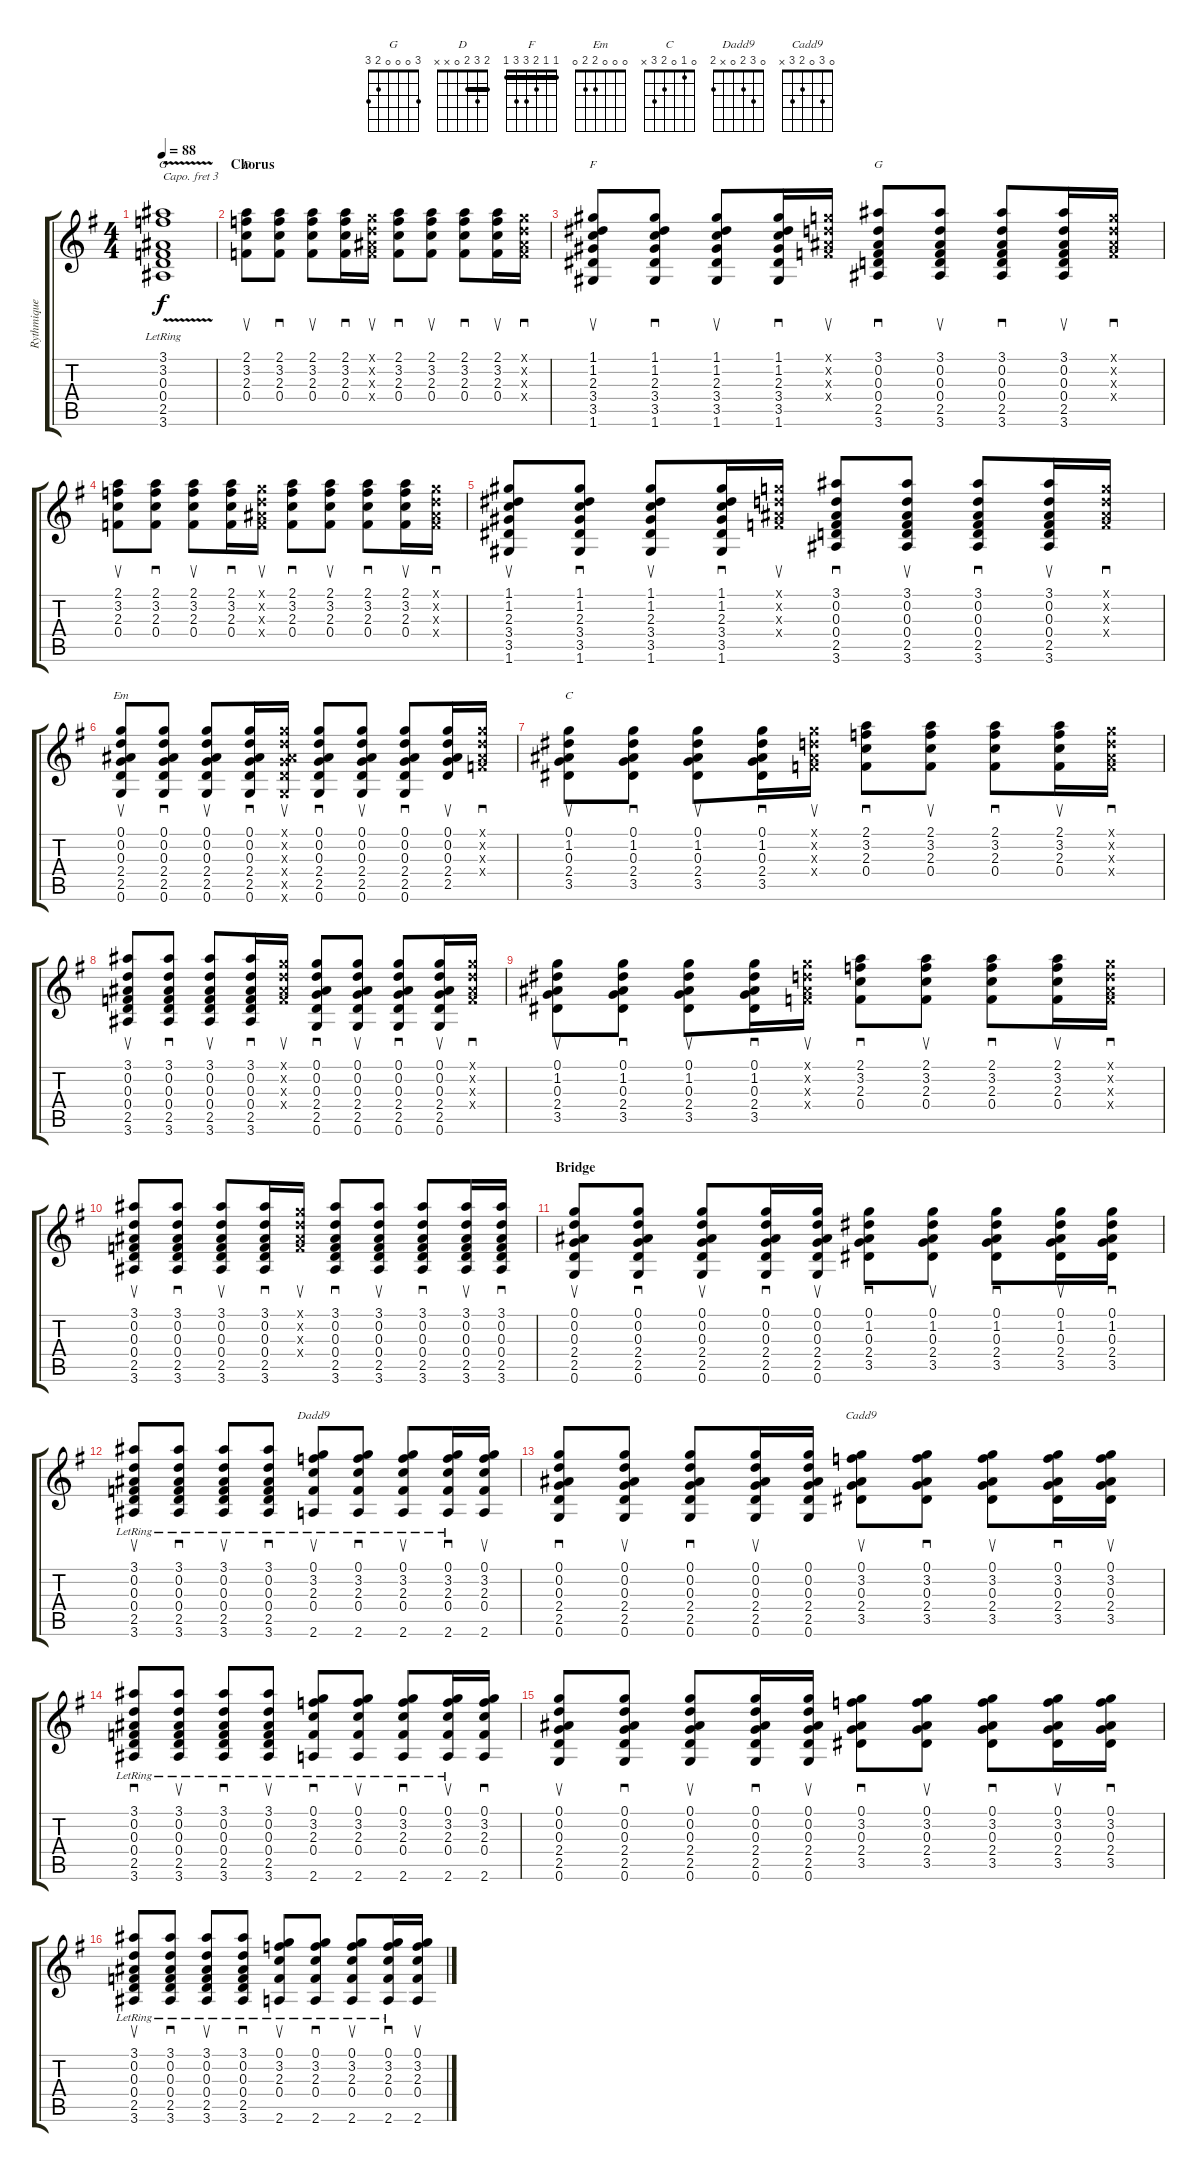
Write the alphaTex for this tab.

\track ("Rythmique" "Rythmique") {instrument acousticguitarnylon}
\staff {score tabs}
\capo 3
\tuning (E4 B3 G3 D3 A2 E2) {hide}
\chord ("G" 3 3 0 0 2 3) {barre 3}
\chord ("D" 2 3 2 0 x x) {barre 2}
\chord ("F" 1 1 2 3 3 1) {barre 1}
\chord ("G" 3 0 0 0 2 3)
\chord ("Em" 0 0 0 2 2 0)
\chord ("C" 0 1 0 2 3 x)
\chord ("Dadd9" 0 3 2 0 x 2)
\chord ("Cadd9" 0 3 0 2 3 x)
\ts (4 4)
\tempo 88
\clef g2
\ks g
(3.1{v} 3.2{v} 0.3{lr} 0.4 2.5 3.6{lr}).1{ch "G" dy f} |
\section ("" "Chorus")
(2.1 3.2 2.3 0.4).8{su ch "D"} (2.1 3.2 2.3 0.4).8{sd} (2.1 3.2 2.3 0.4).8{su} (2.1 3.2 2.3 0.4).16{sd} (0.1{x} 0.2{x} 0.3{x} 0.4{x}).16{su} (2.1 3.2 2.3 0.4).8{sd} (2.1 3.2 2.3 0.4).8{su} (2.1 3.2 2.3 0.4).8{sd} (2.1 3.2 2.3 0.4).16{su} (0.1{x} 0.2{x} 0.3{x} 0.4{x}).16{sd} |
(1.1 1.2 2.3 3.4 3.5 1.6).8{su ch "F"} (1.1 1.2 2.3 3.4 3.5 1.6).8{sd} (1.1 1.2 2.3 3.4 3.5 1.6).8{su} (1.1 1.2 2.3 3.4 3.5 1.6).16{sd} (0.1{x} 0.2{x} 0.3{x} 0.4{x}).16{su} (3.1 0.2 0.3 0.4 2.5 3.6).8{sd ch "G"} (3.1 0.2 0.3 0.4 2.5 3.6).8{su} (3.1 0.2 0.3 0.4 2.5 3.6).8{sd} (3.1 0.2 0.3 0.4 2.5 3.6).16{su} (0.1{x} 0.2{x} 0.3{x} 0.4{x}).16{sd} |
(2.1 3.2 2.3 0.4).8{su} (2.1 3.2 2.3 0.4).8{sd} (2.1 3.2 2.3 0.4).8{su} (2.1 3.2 2.3 0.4).16{sd} (0.1{x} 0.2{x} 0.3{x} 0.4{x}).16{su} (2.1 3.2 2.3 0.4).8{sd} (2.1 3.2 2.3 0.4).8{su} (2.1 3.2 2.3 0.4).8{sd} (2.1 3.2 2.3 0.4).16{su} (0.1{x} 0.2{x} 0.3{x} 0.4{x}).16{sd} |
(1.1 1.2 2.3 3.4 3.5 1.6).8{su} (1.1 1.2 2.3 3.4 3.5 1.6).8{sd} (1.1 1.2 2.3 3.4 3.5 1.6).8{su} (1.1 1.2 2.3 3.4 3.5 1.6).16{sd} (0.1{x} 0.2{x} 0.3{x} 0.4{x}).16{su} (3.1 0.2 0.3 0.4 2.5 3.6).8{sd} (3.1 0.2 0.3 0.4 2.5 3.6).8{su} (3.1 0.2 0.3 0.4 2.5 3.6).8{sd} (3.1 0.2 0.3 0.4 2.5 3.6).16{su} (0.1{x} 0.2{x} 0.3{x} 0.4{x}).16{sd} |
(0.1 0.2 0.3 2.4 2.5 0.6).8{su ch "Em"} (0.1 0.2 0.3 2.4 2.5 0.6).8{sd} (0.1 0.2 0.3 2.4 2.5 0.6).8{su} (0.1 0.2 0.3 2.4 2.5 0.6).16{sd} (0.1{x} 0.2{x} 0.3{x} 2.4{x} 2.5{x} 0.6{x}).16{su} (0.1 0.2 0.3 2.4 2.5 0.6).8{sd} (0.1 0.2 0.3 2.4 2.5 0.6).8{su} (0.1 0.2 0.3 2.4 2.5 0.6).8{sd} (0.1 0.2 0.3 2.4 2.5).16{su} (0.1{x} 0.2{x} 0.3{x} 0.4{x}).16{sd} |
(0.1 1.2 0.3 2.4 3.5).8{su ch "C"} (0.1 1.2 0.3 2.4 3.5).8{sd} (0.1 1.2 0.3 2.4 3.5).8{su} (0.1 1.2 0.3 2.4 3.5).16{sd} (0.1{x} 0.2{x} 0.3{x} 0.4{x}).16{su} (2.1 3.2 2.3 0.4).8{sd} (2.1 3.2 2.3 0.4).8{su} (2.1 3.2 2.3 0.4).8{sd} (2.1 3.2 2.3 0.4).16{su} (0.1{x} 0.2{x} 0.3{x} 0.4{x}).16{sd} |
(3.1 0.2 0.3 0.4 2.5 3.6).8{su} (3.1 0.2 0.3 0.4 2.5 3.6).8{sd} (3.1 0.2 0.3 0.4 2.5 3.6).8{su} (3.1 0.2 0.3 0.4 2.5 3.6).16{sd} (0.1{x} 0.2{x} 0.3{x} 0.4{x}).16{su} (0.1 0.2 0.3 2.4 2.5 0.6).8{sd} (0.1 0.2 0.3 2.4 2.5 0.6).8{su} (0.1 0.2 0.3 2.4 2.5 0.6).8{sd} (0.1 0.2 0.3 2.4 2.5 0.6).16{su} (0.1{x} 0.2{x} 0.3{x} 0.4{x}).16{sd} |
(0.1 1.2 0.3 2.4 3.5).8{su} (0.1 1.2 0.3 2.4 3.5).8{sd} (0.1 1.2 0.3 2.4 3.5).8{su} (0.1 1.2 0.3 2.4 3.5).16{sd} (0.1{x} 0.2{x} 0.3{x} 0.4{x}).16{su} (2.1 3.2 2.3 0.4).8{sd} (2.1 3.2 2.3 0.4).8{su} (2.1 3.2 2.3 0.4).8{sd} (2.1 3.2 2.3 0.4).16{su} (0.1{x} 0.2{x} 0.3{x} 0.4{x}).16{sd} |
(3.1 0.2 0.3 0.4 2.5 3.6).8{su} (3.1 0.2 0.3 0.4 2.5 3.6).8{sd} (3.1 0.2 0.3 0.4 2.5 3.6).8{su} (3.1 0.2 0.3 0.4 2.5 3.6).16{sd} (0.1{x} 0.2{x} 0.3{x} 0.4{x}).16{su} (3.1 0.2 0.3 0.4 2.5 3.6).8{sd} (3.1 0.2 0.3 0.4 2.5 3.6).8{su} (3.1 0.2 0.3 0.4 2.5 3.6).8{sd} (3.1 0.2 0.3 0.4 2.5 3.6).16{su} (3.1 0.2 0.3 0.4 2.5 3.6).16{sd} |
\section ("" "Bridge")
(0.1 0.2 0.3 2.4 2.5 0.6).8{su} (0.1 0.2 0.3 2.4 2.5 0.6).8{sd} (0.1 0.2 0.3 2.4 2.5 0.6).8{su} (0.1 0.2 0.3 2.4 2.5 0.6).16{sd} (0.1 0.2 0.3 2.4 2.5 0.6).16{su} (0.1 1.2 0.3 2.4 3.5).8{sd} (0.1 1.2 0.3 2.4 3.5).8{su} (0.1 1.2 0.3 2.4 3.5).8{sd} (0.1 1.2 0.3 2.4 3.5).16{su} (0.1 1.2 0.3 2.4 3.5).16{sd} |
(3.1{lr} 0.2{lr} 0.3 0.4{lr} 2.5{lr} 3.6{lr}).8{su} (3.1{lr} 0.2{lr} 0.3 0.4{lr} 2.5{lr} 3.6{lr}).8{sd} (3.1{lr} 0.2{lr} 0.3 0.4{lr} 2.5{lr} 3.6{lr}).8{su} (3.1{lr} 0.2{lr} 0.3 0.4{lr} 2.5{lr} 3.6{lr}).8{sd} (0.1 3.2{lr} 2.3 0.4{lr} 2.6).8{su ch "Dadd9"} (0.1 3.2{lr} 2.3 0.4{lr} 2.6).8{sd} (0.1 3.2{lr} 2.3 0.4{lr} 2.6).8{su} (0.1 3.2 2.3 0.4{lr} 2.6).16{sd} (0.1 3.2 2.3 0.4 2.6).16{su} |
(0.1 0.2 0.3 2.4 2.5 0.6).8{sd} (0.1 0.2 0.3 2.4 2.5 0.6).8{su} (0.1 0.2 0.3 2.4 2.5 0.6).8{sd} (0.1 0.2 0.3 2.4 2.5 0.6).16{su} (0.1 0.2 0.3 2.4 2.5 0.6).16 (0.1 3.2 0.3 2.4 3.5).8{su ch "Cadd9"} (0.1 3.2 0.3 2.4 3.5).8{sd} (0.1 3.2 0.3 2.4 3.5).8{su} (0.1 3.2 0.3 2.4 3.5).16{sd} (0.1 3.2 0.3 2.4 3.5).16{su} |
(3.1{lr} 0.2{lr} 0.3 0.4{lr} 2.5{lr} 3.6{lr}).8{sd} (3.1{lr} 0.2{lr} 0.3 0.4{lr} 2.5{lr} 3.6{lr}).8{su} (3.1{lr} 0.2{lr} 0.3 0.4{lr} 2.5{lr} 3.6{lr}).8{sd} (3.1{lr} 0.2{lr} 0.3 0.4{lr} 2.5{lr} 3.6{lr}).8{su} (0.1 3.2{lr} 2.3 0.4{lr} 2.6).8{sd} (0.1 3.2{lr} 2.3 0.4{lr} 2.6).8{su} (0.1 3.2{lr} 2.3 0.4{lr} 2.6).8{sd} (0.1 3.2 2.3 0.4{lr} 2.6).16{su} (0.1 3.2 2.3 0.4 2.6).16{sd} |
(0.1 0.2 0.3 2.4 2.5 0.6).8{su} (0.1 0.2 0.3 2.4 2.5 0.6).8{sd} (0.1 0.2 0.3 2.4 2.5 0.6).8{su} (0.1 0.2 0.3 2.4 2.5 0.6).16{sd} (0.1 0.2 0.3 2.4 2.5 0.6).16{su} (0.1 3.2 0.3 2.4 3.5).8{sd} (0.1 3.2 0.3 2.4 3.5).8{su} (0.1 3.2 0.3 2.4 3.5).8{sd} (0.1 3.2 0.3 2.4 3.5).16{su} (0.1 3.2 0.3 2.4 3.5).16{sd} |
(3.1{lr} 0.2{lr} 0.3 0.4{lr} 2.5{lr} 3.6{lr}).8{su} (3.1{lr} 0.2{lr} 0.3 0.4{lr} 2.5{lr} 3.6{lr}).8{sd} (3.1{lr} 0.2{lr} 0.3 0.4{lr} 2.5{lr} 3.6{lr}).8{su} (3.1{lr} 0.2{lr} 0.3 0.4{lr} 2.5{lr} 3.6{lr}).8{sd} (0.1 3.2{lr} 2.3 0.4{lr} 2.6).8{su} (0.1 3.2{lr} 2.3 0.4{lr} 2.6).8{sd} (0.1 3.2{lr} 2.3 0.4{lr} 2.6).8{su} (0.1 3.2 2.3 0.4{lr} 2.6).16{sd} (0.1 3.2 2.3 0.4 2.6).16{su}
